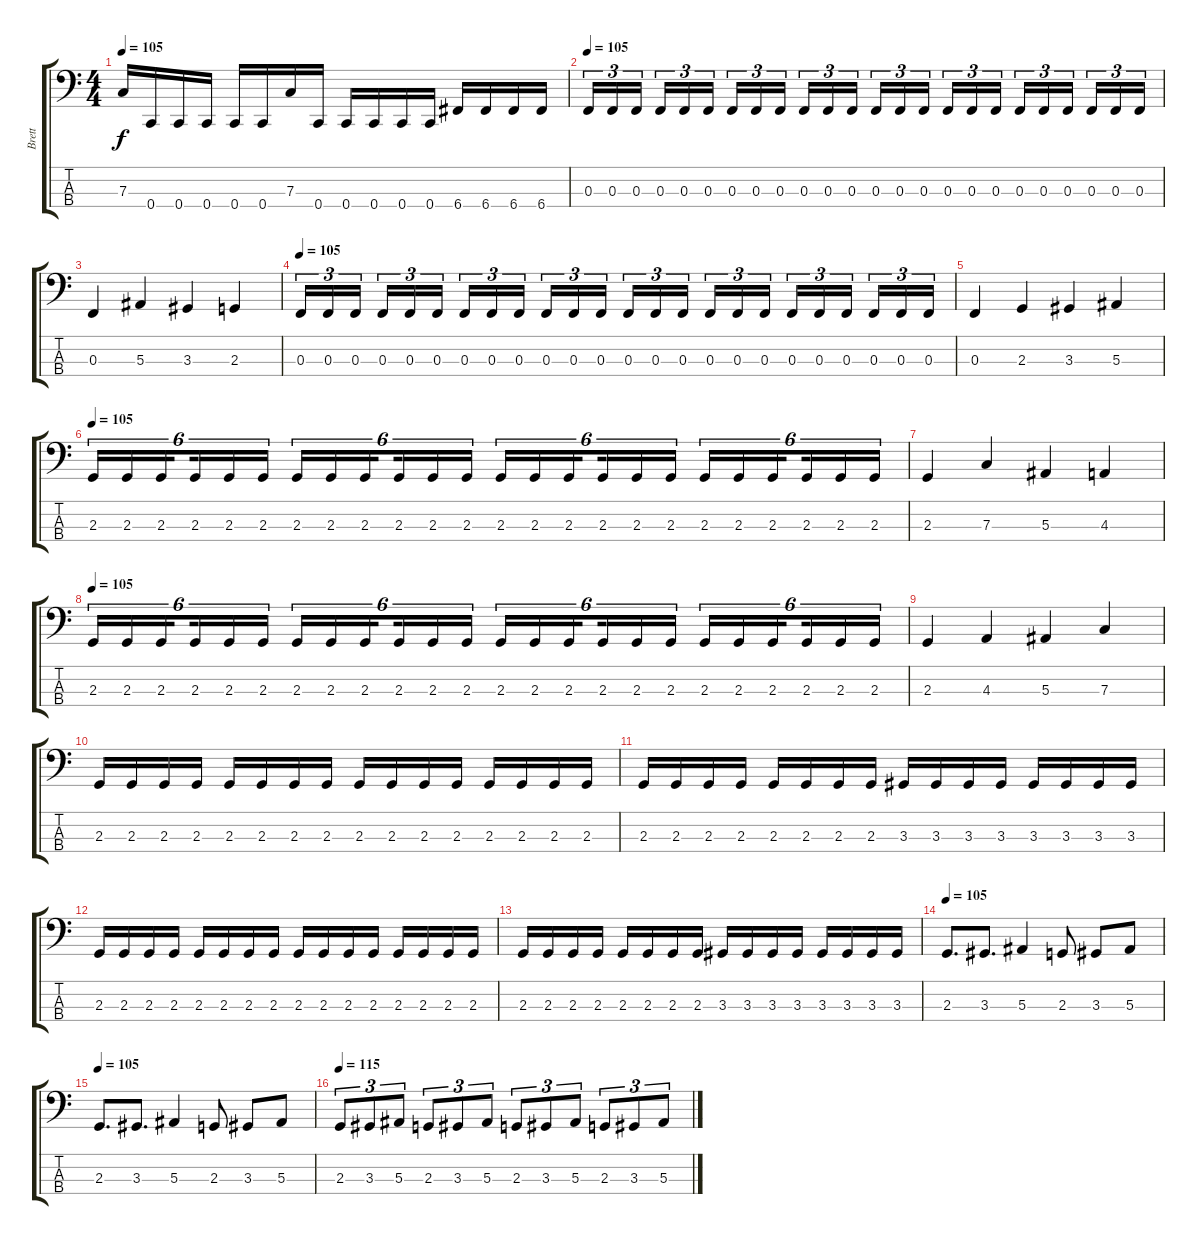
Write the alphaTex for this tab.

\track ("Brett" "Brett") {instrument electricbassfinger}
\staff {score tabs}
\tuning (Eb2 Bb1 F1 C1) {hide}
\ts (4 4)
\tempo 105
\clef f4
\ks c
7.3.16{dy f} 0.4.16 0.4.16 0.4.16 0.4.16 0.4.16 7.3.16 0.4.16 0.4.16 0.4.16 0.4.16 0.4.16 6.4.16 6.4.16 6.4.16 6.4.16 |
\tempo 105
0.3.16{tu (3 2)} 0.3.16{tu (3 2)} 0.3.16{tu (3 2) beam splitsecondary} 0.3.16{tu (3 2)} 0.3.16{tu (3 2)} 0.3.16{tu (3 2)} 0.3.16{tu (3 2)} 0.3.16{tu (3 2)} 0.3.16{tu (3 2) beam splitsecondary} 0.3.16{tu (3 2)} 0.3.16{tu (3 2)} 0.3.16{tu (3 2)} 0.3.16{tu (3 2)} 0.3.16{tu (3 2)} 0.3.16{tu (3 2) beam splitsecondary} 0.3.16{tu (3 2)} 0.3.16{tu (3 2)} 0.3.16{tu (3 2)} 0.3.16{tu (3 2)} 0.3.16{tu (3 2)} 0.3.16{tu (3 2) beam splitsecondary} 0.3.16{tu (3 2)} 0.3.16{tu (3 2)} 0.3.16{tu (3 2)} |
0.3.4 5.3.4 3.3.4 2.3.4 |
\tempo 105
0.3.16{tu (3 2)} 0.3.16{tu (3 2)} 0.3.16{tu (3 2) beam splitsecondary} 0.3.16{tu (3 2)} 0.3.16{tu (3 2)} 0.3.16{tu (3 2)} 0.3.16{tu (3 2)} 0.3.16{tu (3 2)} 0.3.16{tu (3 2) beam splitsecondary} 0.3.16{tu (3 2)} 0.3.16{tu (3 2)} 0.3.16{tu (3 2)} 0.3.16{tu (3 2)} 0.3.16{tu (3 2)} 0.3.16{tu (3 2) beam splitsecondary} 0.3.16{tu (3 2)} 0.3.16{tu (3 2)} 0.3.16{tu (3 2)} 0.3.16{tu (3 2)} 0.3.16{tu (3 2)} 0.3.16{tu (3 2) beam splitsecondary} 0.3.16{tu (3 2)} 0.3.16{tu (3 2)} 0.3.16{tu (3 2)} |
0.3.4 2.3.4 3.3.4 5.3.4 |
\tempo 105
2.3.16{tu (6 4)} 2.3.16{tu (6 4)} 2.3.16{tu (6 4) beam splitsecondary} 2.3.16{tu (6 4)} 2.3.16{tu (6 4)} 2.3.16{tu (6 4)} 2.3.16{tu (6 4)} 2.3.16{tu (6 4)} 2.3.16{tu (6 4) beam splitsecondary} 2.3.16{tu (6 4)} 2.3.16{tu (6 4)} 2.3.16{tu (6 4)} 2.3.16{tu (6 4)} 2.3.16{tu (6 4)} 2.3.16{tu (6 4) beam splitsecondary} 2.3.16{tu (6 4)} 2.3.16{tu (6 4)} 2.3.16{tu (6 4)} 2.3.16{tu (6 4)} 2.3.16{tu (6 4)} 2.3.16{tu (6 4) beam splitsecondary} 2.3.16{tu (6 4)} 2.3.16{tu (6 4)} 2.3.16{tu (6 4)} |
2.3.4 7.3.4 5.3.4 4.3.4 |
\tempo 105
2.3.16{tu (6 4)} 2.3.16{tu (6 4)} 2.3.16{tu (6 4) beam splitsecondary} 2.3.16{tu (6 4)} 2.3.16{tu (6 4)} 2.3.16{tu (6 4)} 2.3.16{tu (6 4)} 2.3.16{tu (6 4)} 2.3.16{tu (6 4) beam splitsecondary} 2.3.16{tu (6 4)} 2.3.16{tu (6 4)} 2.3.16{tu (6 4)} 2.3.16{tu (6 4)} 2.3.16{tu (6 4)} 2.3.16{tu (6 4) beam splitsecondary} 2.3.16{tu (6 4)} 2.3.16{tu (6 4)} 2.3.16{tu (6 4)} 2.3.16{tu (6 4)} 2.3.16{tu (6 4)} 2.3.16{tu (6 4) beam splitsecondary} 2.3.16{tu (6 4)} 2.3.16{tu (6 4)} 2.3.16{tu (6 4)} |
2.3.4 4.3.4 5.3.4 7.3.4 |
2.3.16 2.3.16 2.3.16 2.3.16 2.3.16 2.3.16 2.3.16 2.3.16 2.3.16 2.3.16 2.3.16 2.3.16 2.3.16 2.3.16 2.3.16 2.3.16 |
2.3.16 2.3.16 2.3.16 2.3.16 2.3.16 2.3.16 2.3.16 2.3.16 3.3.16 3.3.16 3.3.16 3.3.16 3.3.16 3.3.16 3.3.16 3.3.16 |
2.3.16 2.3.16 2.3.16 2.3.16 2.3.16 2.3.16 2.3.16 2.3.16 2.3.16 2.3.16 2.3.16 2.3.16 2.3.16 2.3.16 2.3.16 2.3.16 |
2.3.16 2.3.16 2.3.16 2.3.16 2.3.16 2.3.16 2.3.16 2.3.16 3.3.16 3.3.16 3.3.16 3.3.16 3.3.16 3.3.16 3.3.16 3.3.16 |
\tempo 105
2.3.8{d} 3.3.8{d} 5.3.4 2.3.8 3.3.8 5.3.8 |
\tempo 105
2.3.8{d} 3.3.8{d} 5.3.4 2.3.8 3.3.8 5.3.8 |
\tempo 115
2.3.8{tu (3 2)} 3.3.8{tu (3 2)} 5.3.8{tu (3 2)} 2.3.8{tu (3 2)} 3.3.8{tu (3 2)} 5.3.8{tu (3 2)} 2.3.8{tu (3 2)} 3.3.8{tu (3 2)} 5.3.8{tu (3 2)} 2.3.8{tu (3 2)} 3.3.8{tu (3 2)} 5.3.8{tu (3 2)}
